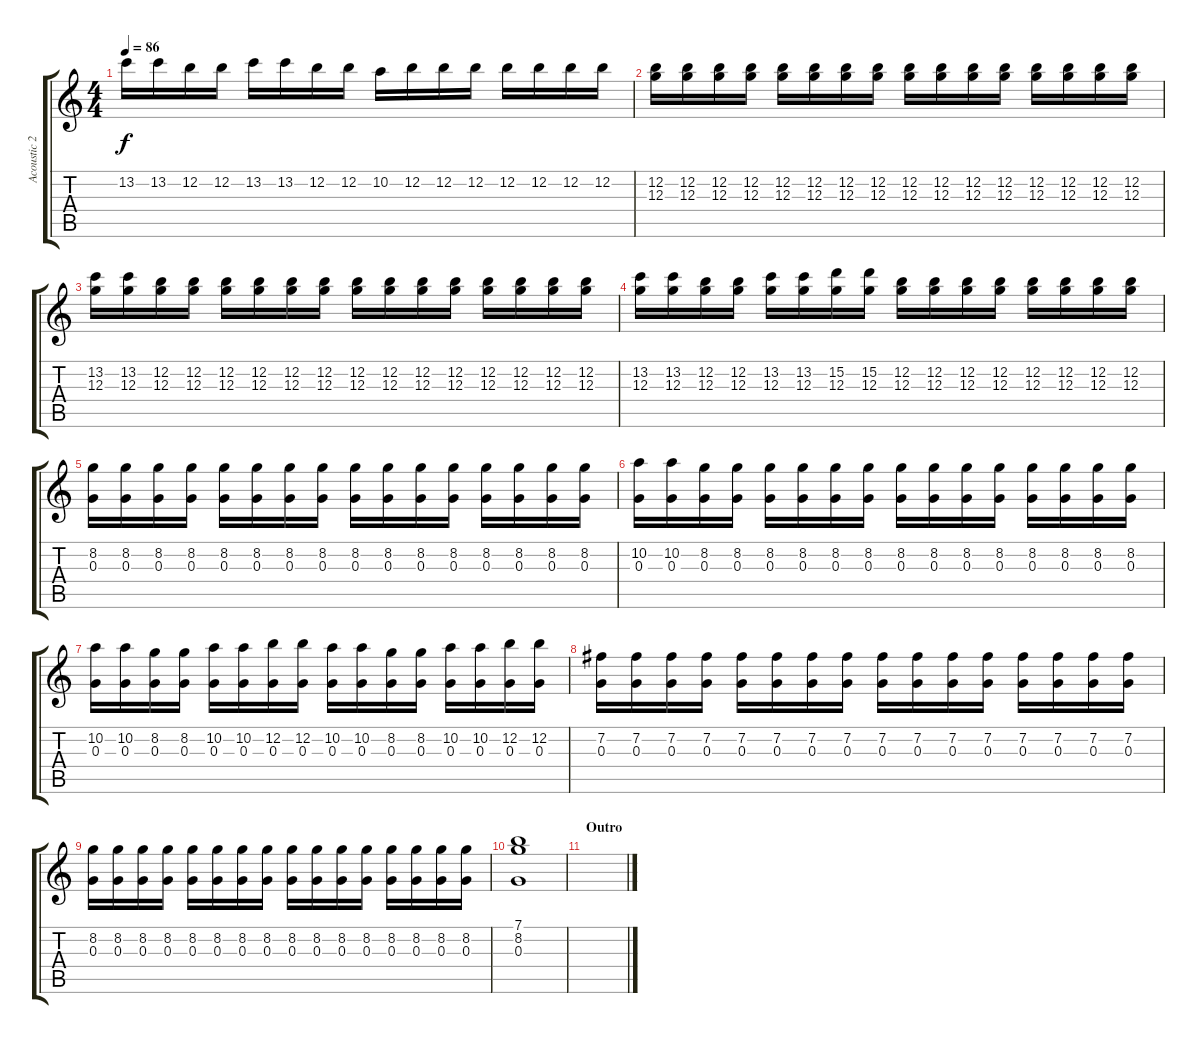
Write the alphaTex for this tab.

\track ("Acoustic 2" "Acoustic 2") {instrument acousticguitarnylon}
\staff {score tabs}
\tuning (E4 B3 G3 D3 A2 E2) {hide}
\ts (4 4)
\tempo 86
\clef g2
\ks c
13.2.16{dy f} 13.2.16 12.2.16 12.2.16 13.2.16 13.2.16 12.2.16 12.2.16 10.2.16 12.2.16 12.2.16 12.2.16 12.2.16 12.2.16 12.2.16 12.2.16 |
(12.2 12.3).16 (12.2 12.3).16 (12.2 12.3).16 (12.2 12.3).16 (12.2 12.3).16 (12.2 12.3).16 (12.2 12.3).16 (12.2 12.3).16 (12.2 12.3).16 (12.2 12.3).16 (12.2 12.3).16 (12.2 12.3).16 (12.2 12.3).16 (12.2 12.3).16 (12.2 12.3).16 (12.2 12.3).16 |
(13.2 12.3).16 (13.2 12.3).16 (12.2 12.3).16 (12.2 12.3).16 (12.2 12.3).16 (12.2 12.3).16 (12.2 12.3).16 (12.2 12.3).16 (12.2 12.3).16 (12.2 12.3).16 (12.2 12.3).16 (12.2 12.3).16 (12.2 12.3).16 (12.2 12.3).16 (12.2 12.3).16 (12.2 12.3).16 |
(13.2 12.3).16 (13.2 12.3).16 (12.2 12.3).16 (12.2 12.3).16 (13.2 12.3).16 (13.2 12.3).16 (15.2 12.3).16 (15.2 12.3).16 (12.2 12.3).16 (12.2 12.3).16 (12.2 12.3).16 (12.2 12.3).16 (12.2 12.3).16 (12.2 12.3).16 (12.2 12.3).16 (12.2 12.3).16 |
(8.2 0.3).16 (8.2 0.3).16 (8.2 0.3).16 (8.2 0.3).16 (8.2 0.3).16 (8.2 0.3).16 (8.2 0.3).16 (8.2 0.3).16 (8.2 0.3).16 (8.2 0.3).16 (8.2 0.3).16 (8.2 0.3).16 (8.2 0.3).16 (8.2 0.3).16 (8.2 0.3).16 (8.2 0.3).16 |
(10.2 0.3).16 (10.2 0.3).16 (8.2 0.3).16 (8.2 0.3).16 (8.2 0.3).16 (8.2 0.3).16 (8.2 0.3).16 (8.2 0.3).16 (8.2 0.3).16 (8.2 0.3).16 (8.2 0.3).16 (8.2 0.3).16 (8.2 0.3).16 (8.2 0.3).16 (8.2 0.3).16 (8.2 0.3).16 |
(10.2 0.3).16 (10.2 0.3).16 (8.2 0.3).16 (8.2 0.3).16 (10.2 0.3).16 (10.2 0.3).16 (12.2 0.3).16 (12.2 0.3).16 (10.2 0.3).16 (10.2 0.3).16 (8.2 0.3).16 (8.2 0.3).16 (10.2 0.3).16 (10.2 0.3).16 (12.2 0.3).16 (12.2 0.3).16 |
(7.2 0.3).16 (7.2 0.3).16 (7.2 0.3).16 (7.2 0.3).16 (7.2 0.3).16 (7.2 0.3).16 (7.2 0.3).16 (7.2 0.3).16 (7.2 0.3).16 (7.2 0.3).16 (7.2 0.3).16 (7.2 0.3).16 (7.2 0.3).16 (7.2 0.3).16 (7.2 0.3).16 (7.2 0.3).16 |
(8.2 0.3).16 (8.2 0.3).16 (8.2 0.3).16 (8.2 0.3).16 (8.2 0.3).16 (8.2 0.3).16 (8.2 0.3).16 (8.2 0.3).16 (8.2 0.3).16 (8.2 0.3).16 (8.2 0.3).16 (8.2 0.3).16 (8.2 0.3).16 (8.2 0.3).16 (8.2 0.3).16 (8.2 0.3).16 |
(7.1 8.2 0.3).1 |
\section ("" "Outro")
